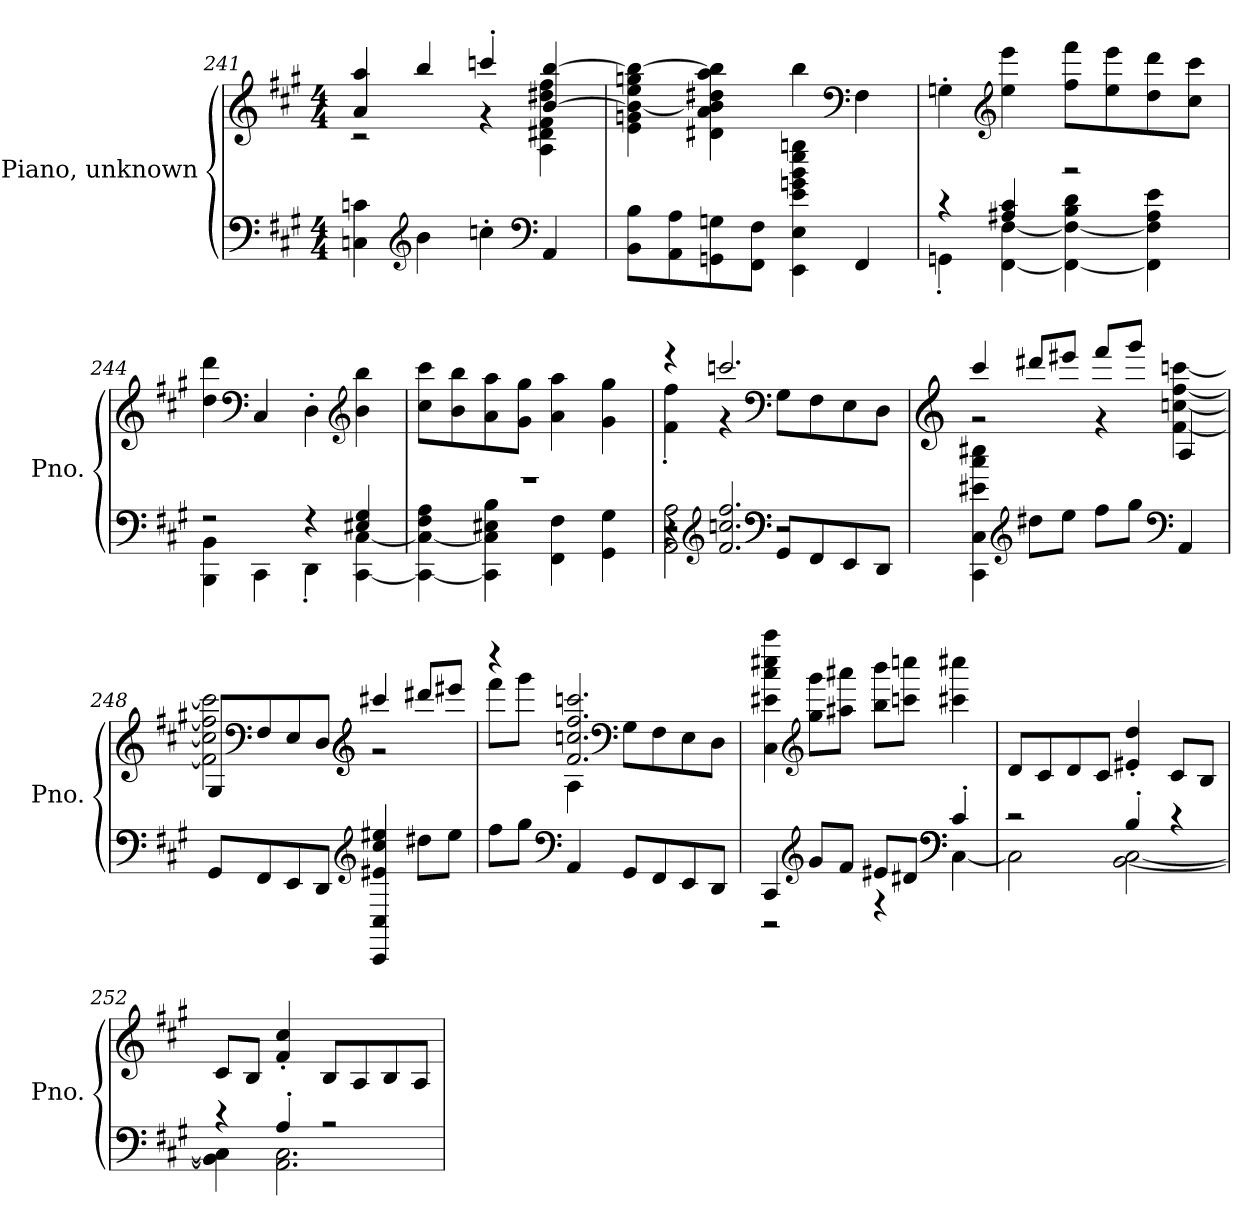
**kern	**kern
*part1	*part1
*staff2	*staff1
*I"Piano, unknown	*
*I'Pno.	*
*clefF4	*clefG2
*k[f#c#g#]	*k[f#c#g#]
*M4/4	*M4/4
=241	=241
*	*^
4Cn\ 4cn\	4a/ 4aa/	2r
*clefG2	*	*
4b\	4bb/	.
4ccn'\	4cccn'/	4r
*clefF4	*	*
4AA/	[4b/ [4bb/	4A\ 4d#X\ 4f#\ 4dd#X\ 4ff#\
*	*v	*v
=242	=242
8BB\ 8B\L	4e\ 4gn\ 4b\_ 4ee\ 4ggn\ 4bb\_
8AA\ 8A\	.
8GGn\ 8Gn\	4d#X\ 4a\ 4b\] 4dd#X\ 4aa\ 4bb\]
8FF#\ 8F#\J	.
4EE\ 4E\ 4e\ 4gn\ 4b\ 4ee\ 4ggn\	4bb\
*	*clefF4
4FF#/	4F#\
!!LO:LB:g=z
=243	=243
*^	*
4r	4GGn'\	4Gn'\
*	*	*clefG2
4A#X/ 4c#/	[4FF#\ [4F#\	4ee\ 4eee\
2r	4FF#\_ 4F#\_ 4B\ 4d\	8ff#\ 8fff#\L
.	.	8ee\ 8eee\
.	4FF#\] 4F#\] 4A#\ 4e\	8dd\ 8ddd\
.	.	8cc#\ 8ccc#\J
=244	=244	=244
2r	4BBB\ 4BB\	4dd\ 4ddd\
*	*	*clefF4
.	4CC#\	4C#/
4r	4DD'\	4D'\
*	*	*clefG2
4E#X/ 4G#/	[4CC#\ [4C#\	4b\ 4bb\
=245	=245	=245
1r	4CC#\_ 4C#\_ 4F#\ 4A\	8cc#\ 8ccc#\L
.	.	8b\ 8bb\
.	4CC#\] 4C#\] 4E#X\ 4B\	8a\ 8aa\
.	.	8g#\ 8gg#\J
.	4FF#\ 4F#\	4a\ 4aa\
.	4GG#\ 4G#\	4g#\ 4gg#\
=246	=246	=246
*	*^	*^
4r	2AA\ 2A\	2r	4r	4f#\' 4ff#\'
*clefG2	*	*	*	*
2.f#/ 2.ccn/ 2.ff#/	.	.	2.cccn/	4r
*clefF4	*	*	*clefF4	*
.	2r	8GG#/L	.	8G#\L
.	.	8FF#/	.	8F#\
.	.	8EE/	.	8E\
.	.	8DD/J	.	8D\J
*v	*v	*v	*	*
!!LO:LB:g=z	!!
=247	=247	=247
*	*clefG2	*
4CC#\ 4C#\ 4e#X\ 4cc#\ 4ee#X\	4ccc#/	2r
*clefG2	*	*
8dd#X\L	8ddd#X/L	.
8ee#\J	8eee#X/J	.
8ff#\L	8fff#/L	4r
8gg#\J	8ggg#/J	.
*clefF4	*	*
4AA/	4A/	[4f#\ [4ccn\ [4ff#\ [4cccn\
=248	=248	=248
8GG#/L	8G#/L	2f#\] 2cc\] 2ff#\] 2ccc\]
*	*clefF4	*
8FF#/	8F#/	.
8EE/	8E/	.
8DD/J	8D/J	.
*clefG2	*clefG2	*
4CC#/ 4C#/ 4e#X/ 4cc#/ 4ee#X/	4ccc#X/	2r
8dd#X\L	8ddd#X/L	.
8ee#\J	8eee#X/J	.
=249	=249	=249
8ff#\L	4r	8fff#\L
8gg#\J	.	8ggg#\J
*clefF4	*	*
4AA/	2.f#/ 2.ccn/ 2.ff#/ 2.cccn/	4A\
*	*clefF4	*
8GG#/L	.	8G#\L
8FF#/	.	8F#\
8EE/	.	8E\
8DD/J	.	8D\J
*	*v	*v
!!LO:LB:g=z
=250	=250
*^	*
4CC#/	2r	4C#\ 4e#X\ 4cc#\ 4ee#X\ 4ccc#\
*clefG2	*	*clefG2
8g#/L	.	8gg#\ 8ggg#\L
8f#/J	.	8aa#X\ 8aaa#X\J
8e#X/L	4r	8bb\ 8bbb\L
8d#X/J	.	8cccn\ 8ccccn\J
*clefF4	*	*
4c#'/	[4C#\	4ccc#X\ 4cccc#X\
=251	=251	=251
2r	2C#\]	8d/L
.	.	8c#/
.	.	8d/
.	.	8c#/J
4B'/	[2BB\ [2C#\	4e#X/' 4dd/'
4r	.	8c#/L
.	.	8B/J
=252	=252	=252
4r	4BB\] 4C#\]	8c#/L
.	.	8B/J
4A'/	2.AA\ 2.C#\	4f#/' 4cc#/'
2r	.	8B/L
.	.	8A/
.	.	8B/
.	.	8A/J
*v	*v	*
=	=
*-	*-
